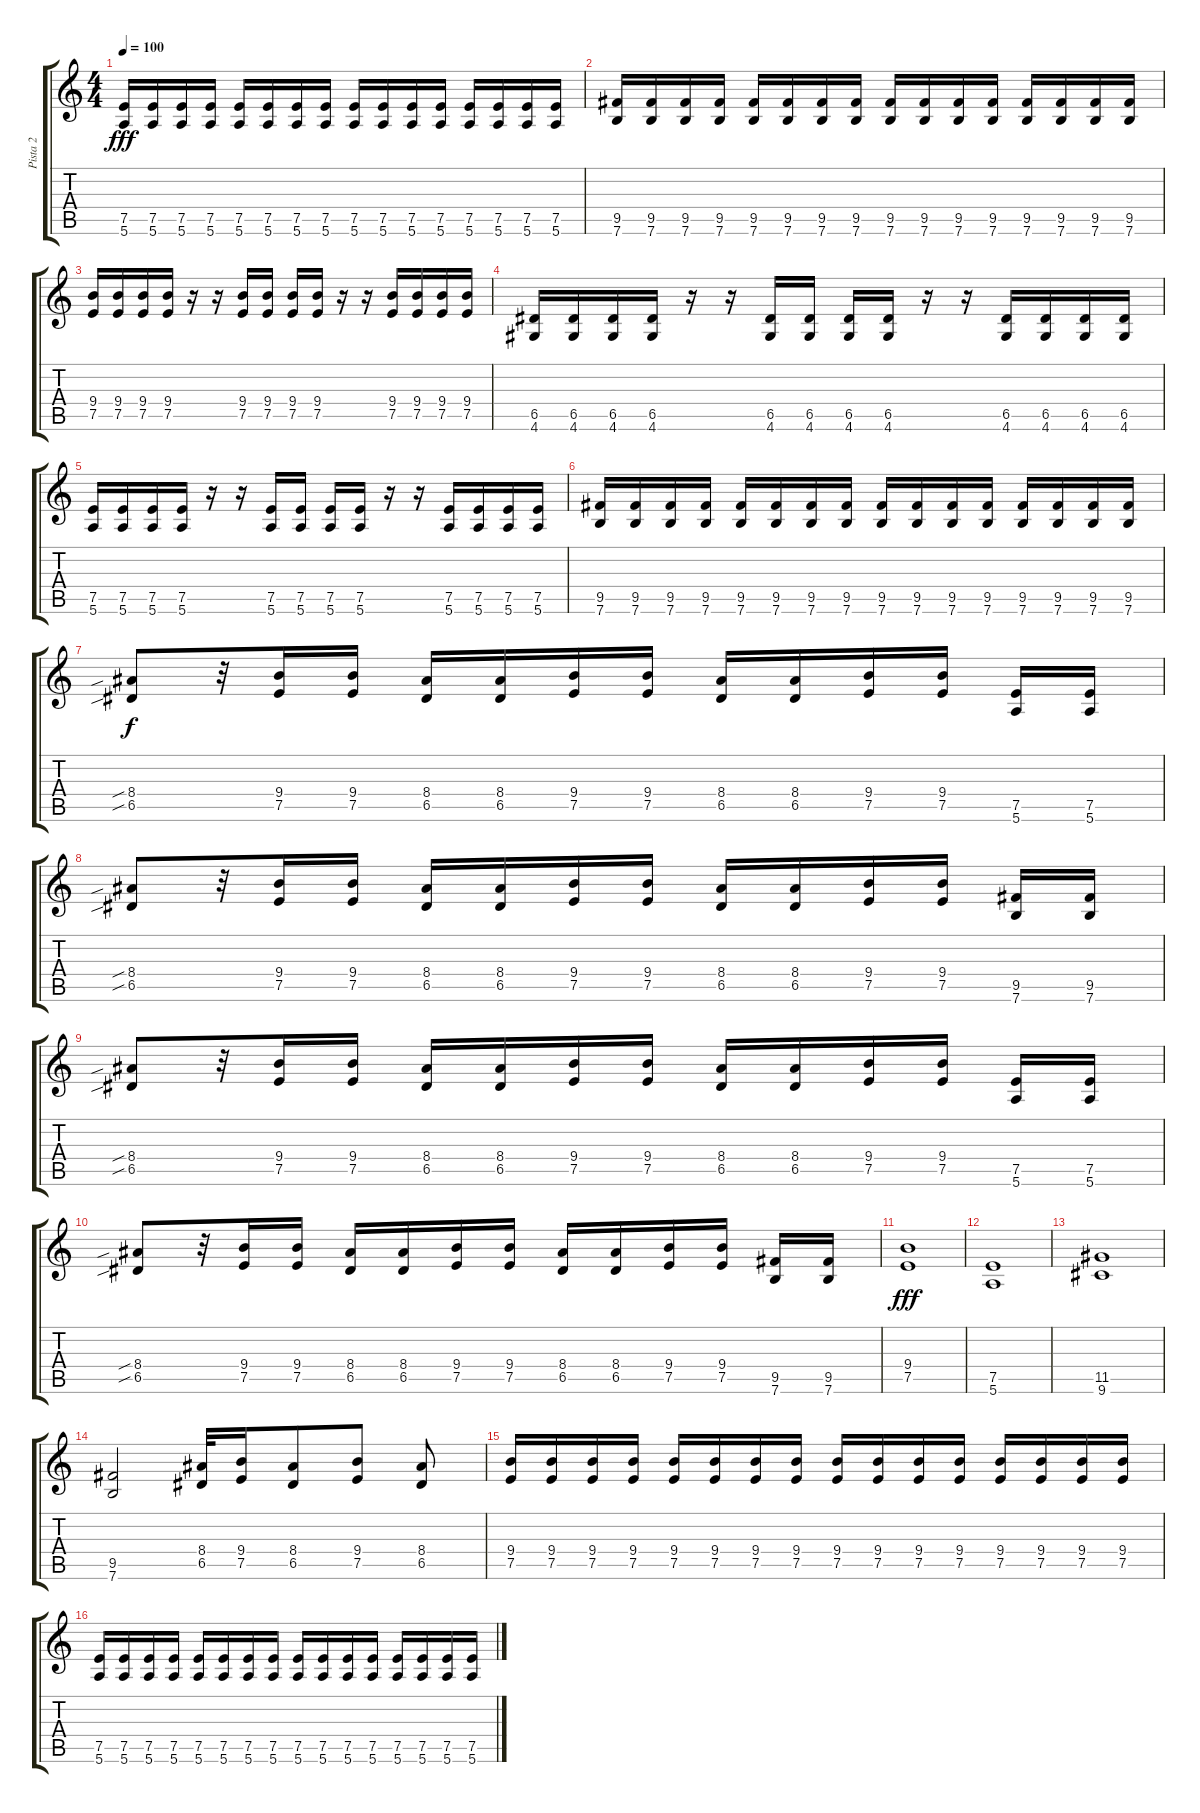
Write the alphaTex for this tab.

\track ("Pista 2" "Pista 2") {instrument overdrivenguitar}
\staff {score tabs}
\tuning (E4 B3 G3 D3 A2 E2) {hide}
\ts (4 4)
\tempo 100
\clef g2
\ks c
(7.5 5.6).16{dy fff} (7.5 5.6).16 (7.5 5.6).16 (7.5 5.6).16 (7.5 5.6).16 (7.5 5.6).16 (7.5 5.6).16 (7.5 5.6).16 (7.5 5.6).16 (7.5 5.6).16 (7.5 5.6).16 (7.5 5.6).16 (7.5 5.6).16 (7.5 5.6).16 (7.5 5.6).16 (7.5 5.6).16 |
(9.5 7.6).16 (9.5 7.6).16 (9.5 7.6).16 (9.5 7.6).16 (9.5 7.6).16 (9.5 7.6).16 (9.5 7.6).16 (9.5 7.6).16 (9.5 7.6).16 (9.5 7.6).16 (9.5 7.6).16 (9.5 7.6).16 (9.5 7.6).16 (9.5 7.6).16 (9.5 7.6).16 (9.5 7.6).16 |
(9.4 7.5).16{balance 8} (9.4 7.5).16 (9.4 7.5).16 (9.4 7.5).16 r.16 r.16 (9.4 7.5).16 (9.4 7.5).16 (9.4 7.5).16 (9.4 7.5).16 r.16 r.16 (9.4 7.5).16 (9.4 7.5).16 (9.4 7.5).16 (9.4 7.5).16 |
(6.5 4.6).16 (6.5 4.6).16 (6.5 4.6).16 (6.5 4.6).16 r.16 r.16 (6.5 4.6).16 (6.5 4.6).16 (6.5 4.6).16 (6.5 4.6).16 r.16 r.16 (6.5 4.6).16 (6.5 4.6).16 (6.5 4.6).16 (6.5 4.6).16 |
(7.5 5.6).16 (7.5 5.6).16 (7.5 5.6).16 (7.5 5.6).16 r.16 r.16 (7.5 5.6).16 (7.5 5.6).16 (7.5 5.6).16 (7.5 5.6).16 r.16 r.16 (7.5 5.6).16 (7.5 5.6).16 (7.5 5.6).16 (7.5 5.6).16 |
(9.5 7.6).16 (9.5 7.6).16 (9.5 7.6).16 (9.5 7.6).16 (9.5 7.6).16 (9.5 7.6).16 (9.5 7.6).16 (9.5 7.6).16 (9.5 7.6).16 (9.5 7.6).16 (9.5 7.6).16 (9.5 7.6).16 (9.5 7.6).16 (9.5 7.6).16 (9.5 7.6).16 (9.5 7.6).16 |
(8.4{sib} 6.5{sib}).8{dy f} r.32 (9.4 7.5).16 (9.4 7.5).16 (8.4 6.5).16 (8.4 6.5).16 (9.4 7.5).16 (9.4 7.5).16 (8.4 6.5).16 (8.4 6.5).16 (9.4 7.5).16 (9.4 7.5).16 (7.5 5.6).16 (7.5 5.6).16 |
(8.4{sib} 6.5{sib}).8 r.32 (9.4 7.5).16 (9.4 7.5).16 (8.4 6.5).16 (8.4 6.5).16 (9.4 7.5).16 (9.4 7.5).16 (8.4 6.5).16 (8.4 6.5).16 (9.4 7.5).16 (9.4 7.5).16 (9.5 7.6).16 (9.5 7.6).16 |
(8.4{sib} 6.5{sib}).8 r.32 (9.4 7.5).16 (9.4 7.5).16 (8.4 6.5).16 (8.4 6.5).16 (9.4 7.5).16 (9.4 7.5).16 (8.4 6.5).16 (8.4 6.5).16 (9.4 7.5).16 (9.4 7.5).16 (7.5 5.6).16 (7.5 5.6).16 |
(8.4{sib} 6.5{sib}).8 r.32 (9.4 7.5).16 (9.4 7.5).16 (8.4 6.5).16 (8.4 6.5).16 (9.4 7.5).16 (9.4 7.5).16 (8.4 6.5).16 (8.4 6.5).16 (9.4 7.5).16 (9.4 7.5).16 (9.5 7.6).16 (9.5 7.6).16 |
(9.4 7.5).1{dy fff} |
(7.5 5.6).1 |
(11.5 9.6).1 |
(9.5 7.6).2 (8.4 6.5).32 (9.4 7.5).16 (8.4 6.5).8 (9.4 7.5).8 (8.4 6.5).8 |
(9.4 7.5).16 (9.4 7.5).16 (9.4 7.5).16 (9.4 7.5).16 (9.4 7.5).16 (9.4 7.5).16 (9.4 7.5).16 (9.4 7.5).16 (9.4 7.5).16 (9.4 7.5).16 (9.4 7.5).16 (9.4 7.5).16 (9.4 7.5).16 (9.4 7.5).16 (9.4 7.5).16 (9.4 7.5).16 |
(7.5 5.6).16 (7.5 5.6).16 (7.5 5.6).16 (7.5 5.6).16 (7.5 5.6).16 (7.5 5.6).16 (7.5 5.6).16 (7.5 5.6).16 (7.5 5.6).16 (7.5 5.6).16 (7.5 5.6).16 (7.5 5.6).16 (7.5 5.6).16 (7.5 5.6).16 (7.5 5.6).16 (7.5 5.6).16
